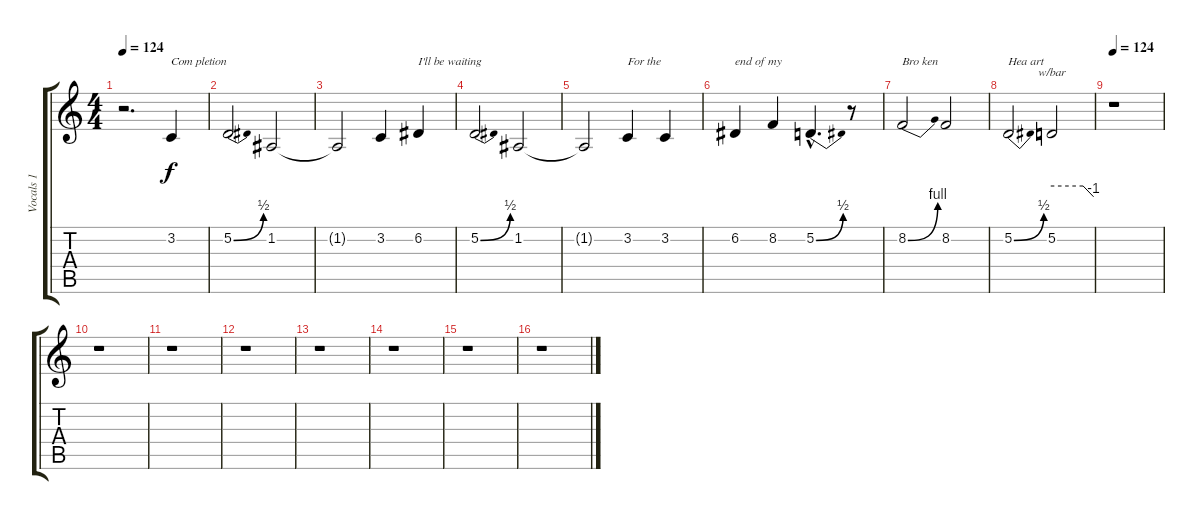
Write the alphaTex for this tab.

\track ("Vocals 1 " "Vocals 1 ") {instrument oboe}
\staff {score tabs}
\tuning (D4 A3 F3 C3 G2 C2) {hide}
\ts (4 4)
\tempo 124
\clef g2
\ks c
r.2{d dy f} 3.2.4{txt "Com pletion"} |
5.2{be (bend 0 0 60 2)}.2 1.2.2 |
1.2{t}.2 3.2.4 6.2.4{txt "I'll be waiting"} |
5.2{be (bend 0 0 60 2)}.2 1.2.2 |
1.2{t}.2 3.2.4{txt "For the"} 3.2.4 |
6.2.4{txt "end of my"} 8.2.4 5.2{be (bend 0 0 60 2) hac}.4{d} r.8 |
8.2{be (bend 0 0 60 4)}.2{txt "Bro ken"} 8.2.2 |
5.2{be (bend 0 0 60 2)}.2{txt "Hea art"} 5.2.2{tbe (custom default 0 0 45 0 60 -4)} |
\tempo 124
r.1 |
r.1 |
r.1 |
r.1 |
r.1 |
r.1 |
r.1 |
r.1
